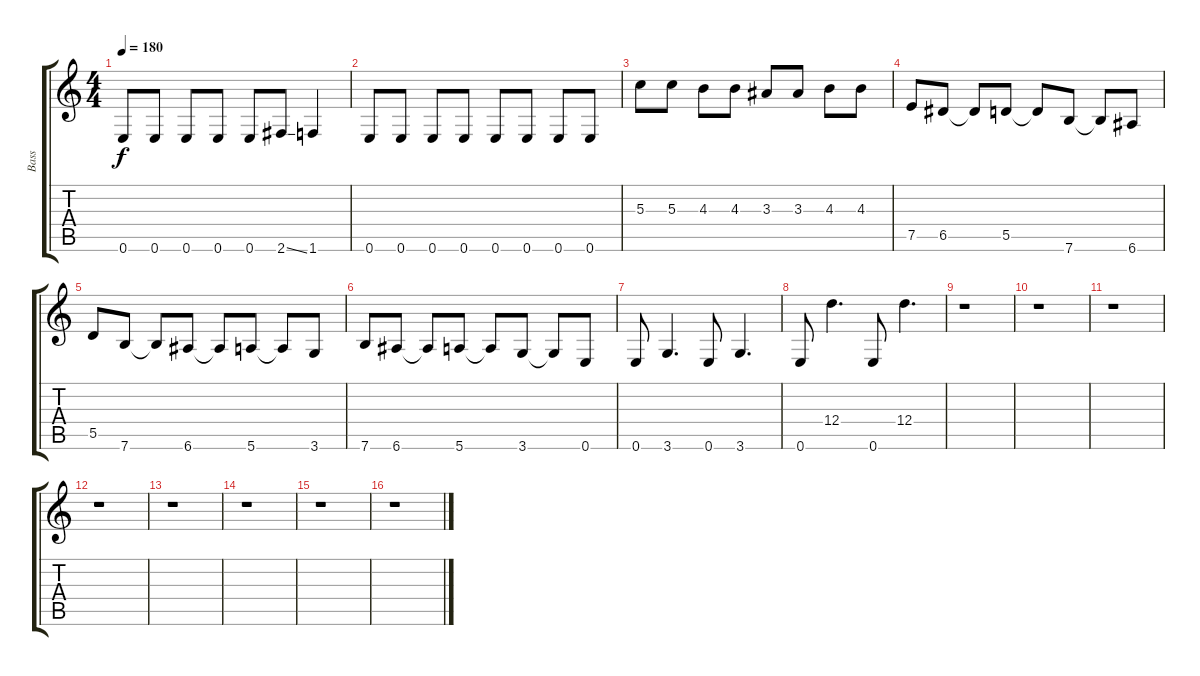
\track ("Bass" "Bass") {instrument distortionguitar}
\staff {score tabs}
\tuning (E4 B3 G3 D3 A2 E2) {hide}
\ts (4 4)
\tempo 180
\clef g2
\ks c
0.6.8{dy f} 0.6.8 0.6.8 0.6.8 0.6.8 2.6{ss}.8 1.6.4 |
0.6.8 0.6.8 0.6.8 0.6.8 0.6.8 0.6.8 0.6.8 0.6.8 |
5.3.8 5.3.8 4.3.8 4.3.8 3.3.8 3.3.8 4.3.8 4.3.8 |
7.5.8 6.5.8 6.5{t}.8 5.5.8 5.5{t}.8 7.6.8 7.6{t}.8 6.6.8 |
5.5.8 7.6.8 7.6{t}.8 6.6.8 6.6{t}.8 5.6.8 5.6{t}.8 3.6.8 |
7.6.8 6.6.8 6.6{t}.8 5.6.8 5.6{t}.8 3.6.8 3.6{t}.8 0.6.8 |
0.6.8 3.6.4{d} 0.6.8 3.6.4{d} |
0.6.8 12.4.4{d} 0.6.8 12.4.4{d} |
r.1 |
r.1 |
r.1 |
r.1 |
r.1 |
r.1 |
r.1 |
r.1
